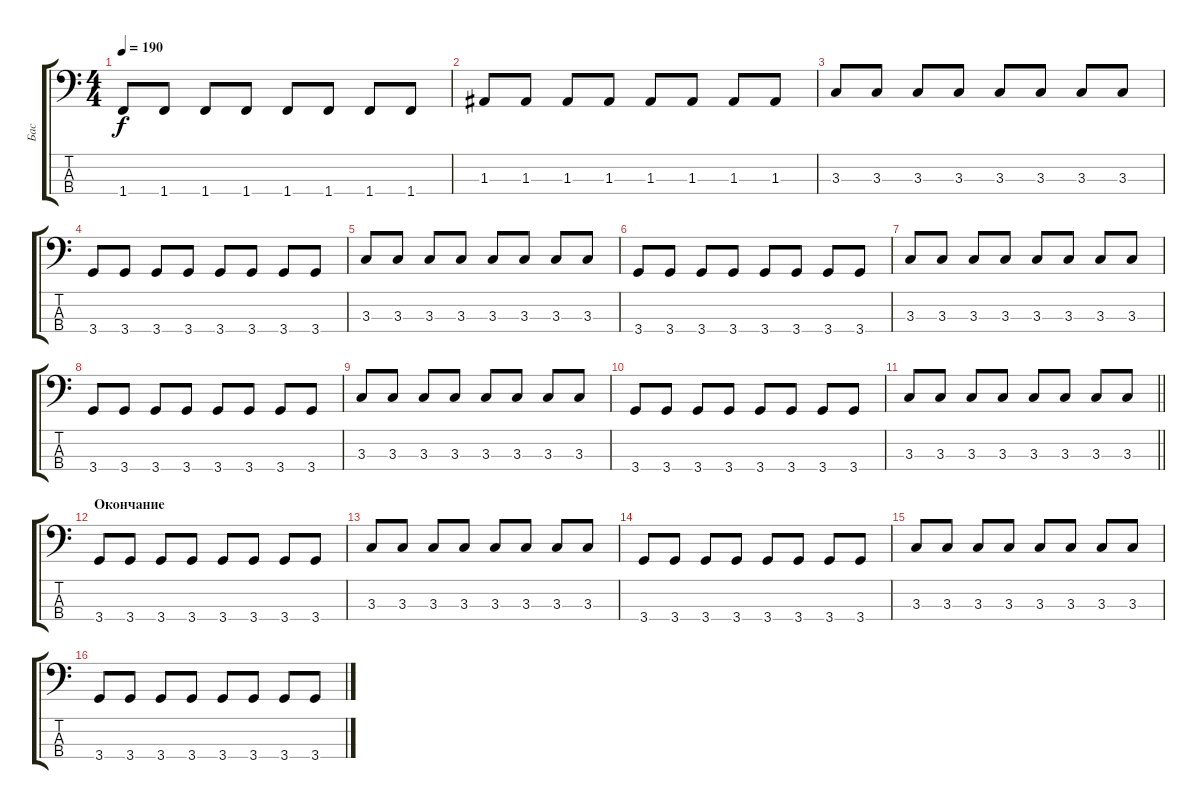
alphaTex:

\track ("Бас" "Бас") {instrument electricbassfinger}
\staff {score tabs}
\tuning (G2 D2 A1 E1) {hide}
\ts (4 4)
\tempo 190
\clef f4
\ks c
1.4.8{dy f} 1.4.8 1.4.8 1.4.8 1.4.8 1.4.8 1.4.8 1.4.8 |
1.3.8 1.3.8 1.3.8 1.3.8 1.3.8 1.3.8 1.3.8 1.3.8 |
3.3.8 3.3.8 3.3.8 3.3.8 3.3.8 3.3.8 3.3.8 3.3.8 |
3.4.8 3.4.8 3.4.8 3.4.8 3.4.8 3.4.8 3.4.8 3.4.8 |
3.3.8 3.3.8 3.3.8 3.3.8 3.3.8 3.3.8 3.3.8 3.3.8 |
3.4.8 3.4.8 3.4.8 3.4.8 3.4.8 3.4.8 3.4.8 3.4.8 |
3.3.8 3.3.8 3.3.8 3.3.8 3.3.8 3.3.8 3.3.8 3.3.8 |
3.4.8 3.4.8 3.4.8 3.4.8 3.4.8 3.4.8 3.4.8 3.4.8 |
3.3.8 3.3.8 3.3.8 3.3.8 3.3.8 3.3.8 3.3.8 3.3.8 |
3.4.8 3.4.8 3.4.8 3.4.8 3.4.8 3.4.8 3.4.8 3.4.8 |
\barLineRight lightlight
3.3.8 3.3.8 3.3.8 3.3.8 3.3.8 3.3.8 3.3.8 3.3.8 |
\section ("" "Окончание")
3.4.8 3.4.8 3.4.8 3.4.8 3.4.8 3.4.8 3.4.8 3.4.8 |
3.3.8 3.3.8 3.3.8 3.3.8 3.3.8 3.3.8 3.3.8 3.3.8 |
3.4.8 3.4.8 3.4.8 3.4.8 3.4.8 3.4.8 3.4.8 3.4.8 |
3.3.8 3.3.8 3.3.8 3.3.8 3.3.8 3.3.8 3.3.8 3.3.8 |
3.4.8 3.4.8 3.4.8 3.4.8 3.4.8 3.4.8 3.4.8 3.4.8
